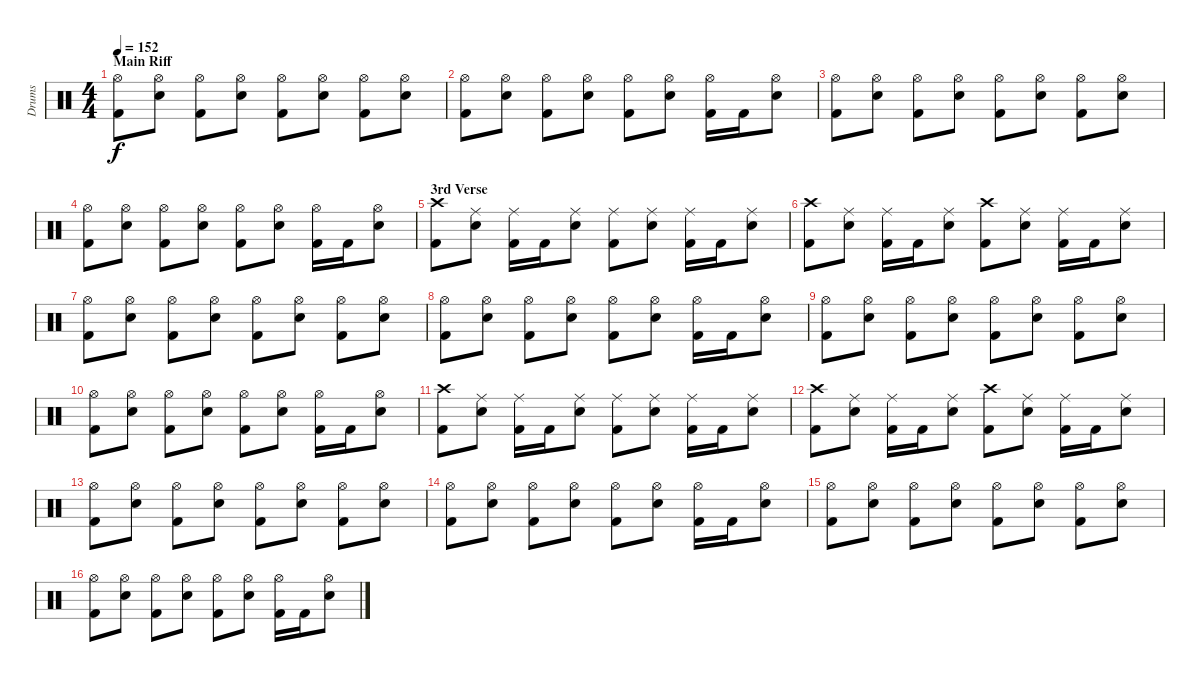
\track ("Drums" "Drums") {instrument percussion}
\staff {score}
\articulation defaults
\ts (4 4)
\section ("" "Main Riff")
\tempo 152
\clef neutral
\ks c
("Hi-Hat (open)" "Kick (hit) 2").8{dy f} ("Hi-Hat (open)" "Snare (hit) 2").8 ("Hi-Hat (open)" "Kick (hit) 2").8 ("Hi-Hat (open)" "Snare (hit) 2").8 ("Hi-Hat (open)" "Kick (hit) 2").8 ("Hi-Hat (open)" "Snare (hit) 2").8 ("Hi-Hat (open)" "Kick (hit) 2").8 ("Hi-Hat (open)" "Snare (hit) 2").8 |
("Hi-Hat (open)" "Kick (hit) 2").8 ("Hi-Hat (open)" "Snare (hit) 2").8 ("Hi-Hat (open)" "Kick (hit) 2").8 ("Hi-Hat (open)" "Snare (hit) 2").8 ("Hi-Hat (open)" "Kick (hit) 2").8 ("Hi-Hat (open)" "Snare (hit) 2").8 ("Hi-Hat (open)" "Kick (hit) 2").16 "Kick (hit) 2".16 ("Hi-Hat (open)" "Snare (hit) 2").8 |
("Hi-Hat (open)" "Kick (hit) 2").8 ("Hi-Hat (open)" "Snare (hit) 2").8 ("Hi-Hat (open)" "Kick (hit) 2").8 ("Hi-Hat (open)" "Snare (hit) 2").8 ("Hi-Hat (open)" "Kick (hit) 2").8 ("Hi-Hat (open)" "Snare (hit) 2").8 ("Hi-Hat (open)" "Kick (hit) 2").8 ("Hi-Hat (open)" "Snare (hit) 2").8 |
("Hi-Hat (open)" "Kick (hit) 2").8 ("Hi-Hat (open)" "Snare (hit) 2").8 ("Hi-Hat (open)" "Kick (hit) 2").8 ("Hi-Hat (open)" "Snare (hit) 2").8 ("Hi-Hat (open)" "Kick (hit) 2").8 ("Hi-Hat (open)" "Snare (hit) 2").8 ("Hi-Hat (open)" "Kick (hit) 2").16 "Kick (hit) 2".16 ("Hi-Hat (open)" "Snare (hit) 2").8 |
\section ("" "3rd Verse")
("Crash high (hit)" "Kick (hit) 2").8 ("Ride (middle)" "Snare (hit) 2").8 ("Ride (middle)" "Kick (hit) 2").16 "Kick (hit) 2".16 ("Ride (middle)" "Snare (hit) 2").8 ("Ride (middle)" "Kick (hit) 2").8 ("Ride (middle)" "Snare (hit) 2").8 ("Ride (middle)" "Kick (hit) 2").16 "Kick (hit) 2".16 ("Ride (middle)" "Snare (hit) 2").8 |
("Crash high (hit)" "Kick (hit) 2").8 ("Ride (middle)" "Snare (hit) 2").8 ("Ride (middle)" "Kick (hit) 2").16 "Kick (hit) 2".16 ("Ride (middle)" "Snare (hit) 2").8 ("Crash high (hit)" "Kick (hit) 2").8 ("Ride (middle)" "Snare (hit) 2").8 ("Ride (middle)" "Kick (hit) 2").16 "Kick (hit) 2".16 ("Ride (middle)" "Snare (hit) 2").8 |
("Hi-Hat (open)" "Kick (hit) 2").8 ("Hi-Hat (open)" "Snare (hit) 2").8 ("Hi-Hat (open)" "Kick (hit) 2").8 ("Hi-Hat (open)" "Snare (hit) 2").8 ("Hi-Hat (open)" "Kick (hit) 2").8 ("Hi-Hat (open)" "Snare (hit) 2").8 ("Hi-Hat (open)" "Kick (hit) 2").8 ("Hi-Hat (open)" "Snare (hit) 2").8 |
("Hi-Hat (open)" "Kick (hit) 2").8 ("Hi-Hat (open)" "Snare (hit) 2").8 ("Hi-Hat (open)" "Kick (hit) 2").8 ("Hi-Hat (open)" "Snare (hit) 2").8 ("Hi-Hat (open)" "Kick (hit) 2").8 ("Hi-Hat (open)" "Snare (hit) 2").8 ("Hi-Hat (open)" "Kick (hit) 2").16 "Kick (hit) 2".16 ("Hi-Hat (open)" "Snare (hit) 2").8 |
("Hi-Hat (open)" "Kick (hit) 2").8 ("Hi-Hat (open)" "Snare (hit) 2").8 ("Hi-Hat (open)" "Kick (hit) 2").8 ("Hi-Hat (open)" "Snare (hit) 2").8 ("Hi-Hat (open)" "Kick (hit) 2").8 ("Hi-Hat (open)" "Snare (hit) 2").8 ("Hi-Hat (open)" "Kick (hit) 2").8 ("Hi-Hat (open)" "Snare (hit) 2").8 |
("Hi-Hat (open)" "Kick (hit) 2").8 ("Hi-Hat (open)" "Snare (hit) 2").8 ("Hi-Hat (open)" "Kick (hit) 2").8 ("Hi-Hat (open)" "Snare (hit) 2").8 ("Hi-Hat (open)" "Kick (hit) 2").8 ("Hi-Hat (open)" "Snare (hit) 2").8 ("Hi-Hat (open)" "Kick (hit) 2").16 "Kick (hit) 2".16 ("Hi-Hat (open)" "Snare (hit) 2").8 |
("Crash high (hit)" "Kick (hit) 2").8 ("Ride (middle)" "Snare (hit) 2").8 ("Ride (middle)" "Kick (hit) 2").16 "Kick (hit) 2".16 ("Ride (middle)" "Snare (hit) 2").8 ("Ride (middle)" "Kick (hit) 2").8 ("Ride (middle)" "Snare (hit) 2").8 ("Ride (middle)" "Kick (hit) 2").16 "Kick (hit) 2".16 ("Ride (middle)" "Snare (hit) 2").8 |
("Crash high (hit)" "Kick (hit) 2").8 ("Ride (middle)" "Snare (hit) 2").8 ("Ride (middle)" "Kick (hit) 2").16 "Kick (hit) 2".16 ("Ride (middle)" "Snare (hit) 2").8 ("Crash high (hit)" "Kick (hit) 2").8 ("Ride (middle)" "Snare (hit) 2").8 ("Ride (middle)" "Kick (hit) 2").16 "Kick (hit) 2".16 ("Ride (middle)" "Snare (hit) 2").8 |
("Hi-Hat (open)" "Kick (hit) 2").8 ("Hi-Hat (open)" "Snare (hit) 2").8 ("Hi-Hat (open)" "Kick (hit) 2").8 ("Hi-Hat (open)" "Snare (hit) 2").8 ("Hi-Hat (open)" "Kick (hit) 2").8 ("Hi-Hat (open)" "Snare (hit) 2").8 ("Hi-Hat (open)" "Kick (hit) 2").8 ("Hi-Hat (open)" "Snare (hit) 2").8 |
("Hi-Hat (open)" "Kick (hit) 2").8 ("Hi-Hat (open)" "Snare (hit) 2").8 ("Hi-Hat (open)" "Kick (hit) 2").8 ("Hi-Hat (open)" "Snare (hit) 2").8 ("Hi-Hat (open)" "Kick (hit) 2").8 ("Hi-Hat (open)" "Snare (hit) 2").8 ("Hi-Hat (open)" "Kick (hit) 2").16 "Kick (hit) 2".16 ("Hi-Hat (open)" "Snare (hit) 2").8 |
("Hi-Hat (open)" "Kick (hit) 2").8 ("Hi-Hat (open)" "Snare (hit) 2").8 ("Hi-Hat (open)" "Kick (hit) 2").8 ("Hi-Hat (open)" "Snare (hit) 2").8 ("Hi-Hat (open)" "Kick (hit) 2").8 ("Hi-Hat (open)" "Snare (hit) 2").8 ("Hi-Hat (open)" "Kick (hit) 2").8 ("Hi-Hat (open)" "Snare (hit) 2").8 |
("Hi-Hat (open)" "Kick (hit) 2").8 ("Hi-Hat (open)" "Snare (hit) 2").8 ("Hi-Hat (open)" "Kick (hit) 2").8 ("Hi-Hat (open)" "Snare (hit) 2").8 ("Hi-Hat (open)" "Kick (hit) 2").8 ("Hi-Hat (open)" "Snare (hit) 2").8 ("Hi-Hat (open)" "Kick (hit) 2").16 "Kick (hit) 2".16 ("Hi-Hat (open)" "Snare (hit) 2").8
